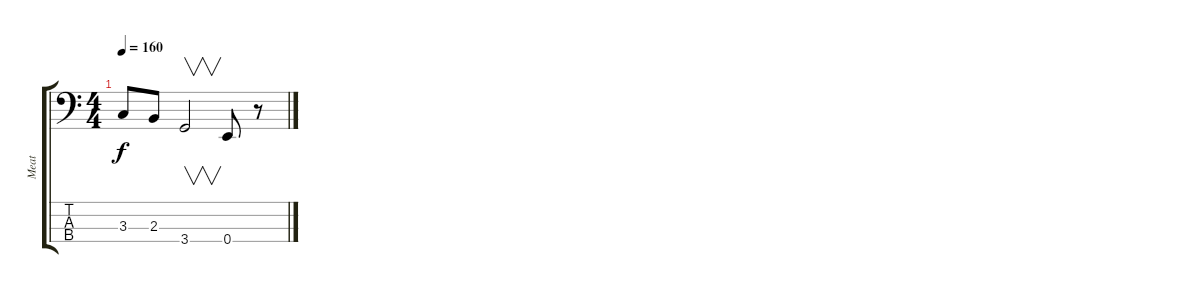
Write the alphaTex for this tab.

\track ("Meat" "Meat") {instrument electricbasspick}
\staff {score tabs}
\tuning (G2 D2 A1 E1) {hide}
\ts (4 4)
\tempo 160
\clef f4
\ks c
3.3.8{dy f} 2.3.8 3.4.2{v} 0.4.8 r.8
